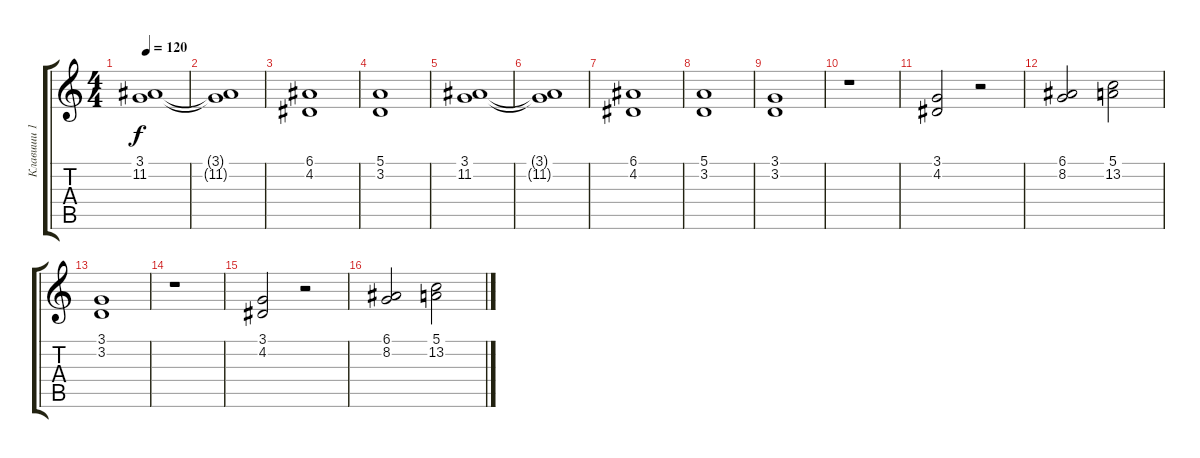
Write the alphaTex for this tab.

\track ("Клавиши 1" "Клавиши 1") {instrument choiraahs}
\staff {score tabs}
\tuning (E4 B3 G3 D3 A2 E2) {hide}
\ts (4 4)
\tempo 120
\clef g2
\ks c
(3.1 11.2).1{dy f} |
(3.1{t} 11.2{t}).1 |
(6.1 4.2).1 |
(5.1 3.2).1 |
(3.1 11.2).1 |
(3.1{t} 11.2{t}).1 |
(6.1 4.2).1 |
(5.1 3.2).1 |
(3.1 3.2).1 |
r.1 |
(3.1 4.2).2 r.2 |
(6.1 8.2).2 (5.1 13.2).2 |
(3.1 3.2).1 |
r.1 |
(3.1 4.2).2 r.2 |
(6.1 8.2).2 (5.1 13.2).2
